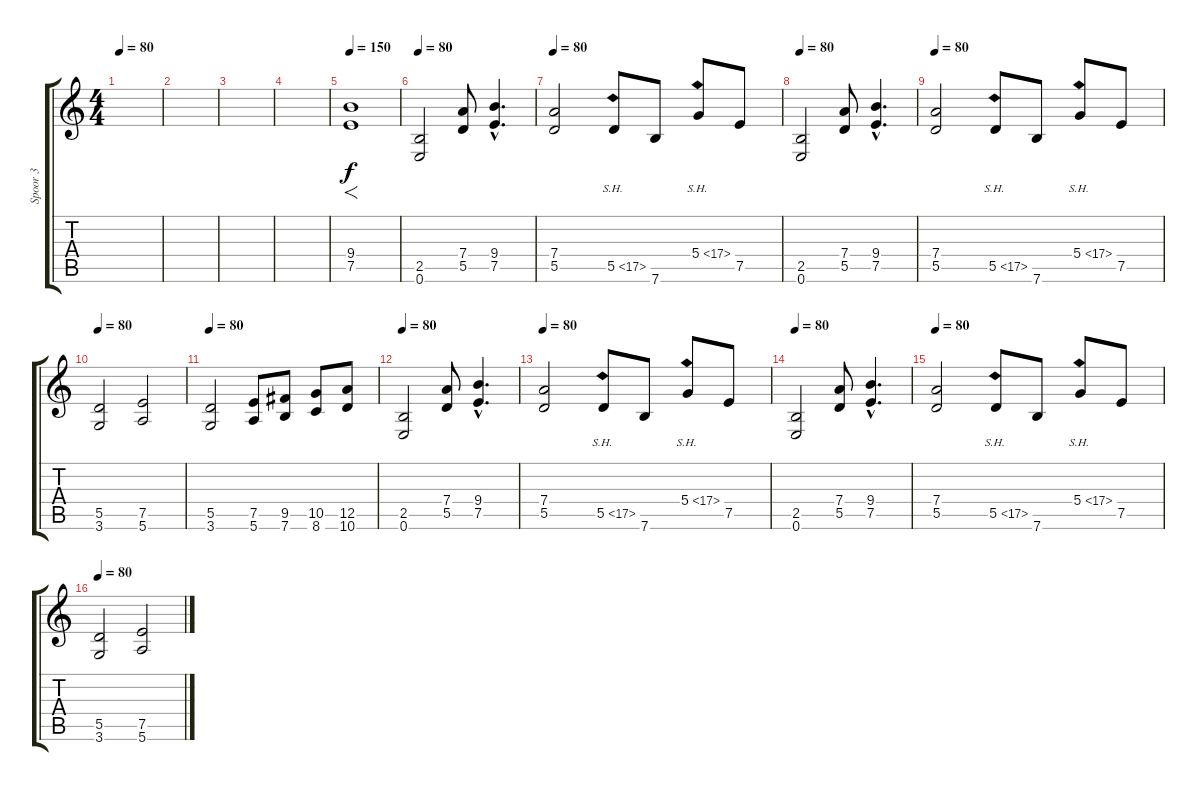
\track ("Spoor 3" "Spoor 3") {instrument distortionguitar}
\staff {score tabs}
\tuning (E4 B3 G3 D3 A2 E2) {hide}
\ts (4 4)
\tempo 80
\tempo 140
\tempo 80
\clef g2
\ks c
|
|
|
|
\tempo 150
(9.4 7.5).1{f} |
\tempo 80
(2.5 0.6).2 (7.4 5.5).8 (9.4{hac} 7.5{hac}).4{d} |
\tempo 80
(7.4 5.5).2 5.5{sh 12}.8 7.6.8 5.4{sh 12}.8 7.5.8 |
\tempo 80
(2.5 0.6).2 (7.4 5.5).8 (9.4{hac} 7.5{hac}).4{d} |
\tempo 80
(7.4 5.5).2 5.5{sh 12}.8 7.6.8 5.4{sh 12}.8 7.5.8 |
\tempo 80
(5.5 3.6).2 (7.5 5.6).2 |
\tempo 80
(5.5 3.6).2 (7.5 5.6).8 (9.5 7.6).8 (10.5 8.6).8 (12.5 10.6).8 |
\tempo 80
(2.5 0.6).2 (7.4 5.5).8 (9.4{hac} 7.5{hac}).4{d} |
\tempo 80
(7.4 5.5).2 5.5{sh 12}.8 7.6.8 5.4{sh 12}.8 7.5.8 |
\tempo 80
(2.5 0.6).2 (7.4 5.5).8 (9.4{hac} 7.5{hac}).4{d} |
\tempo 80
(7.4 5.5).2 5.5{sh 12}.8 7.6.8 5.4{sh 12}.8 7.5.8 |
\tempo 80
(5.5 3.6).2 (7.5 5.6).2
